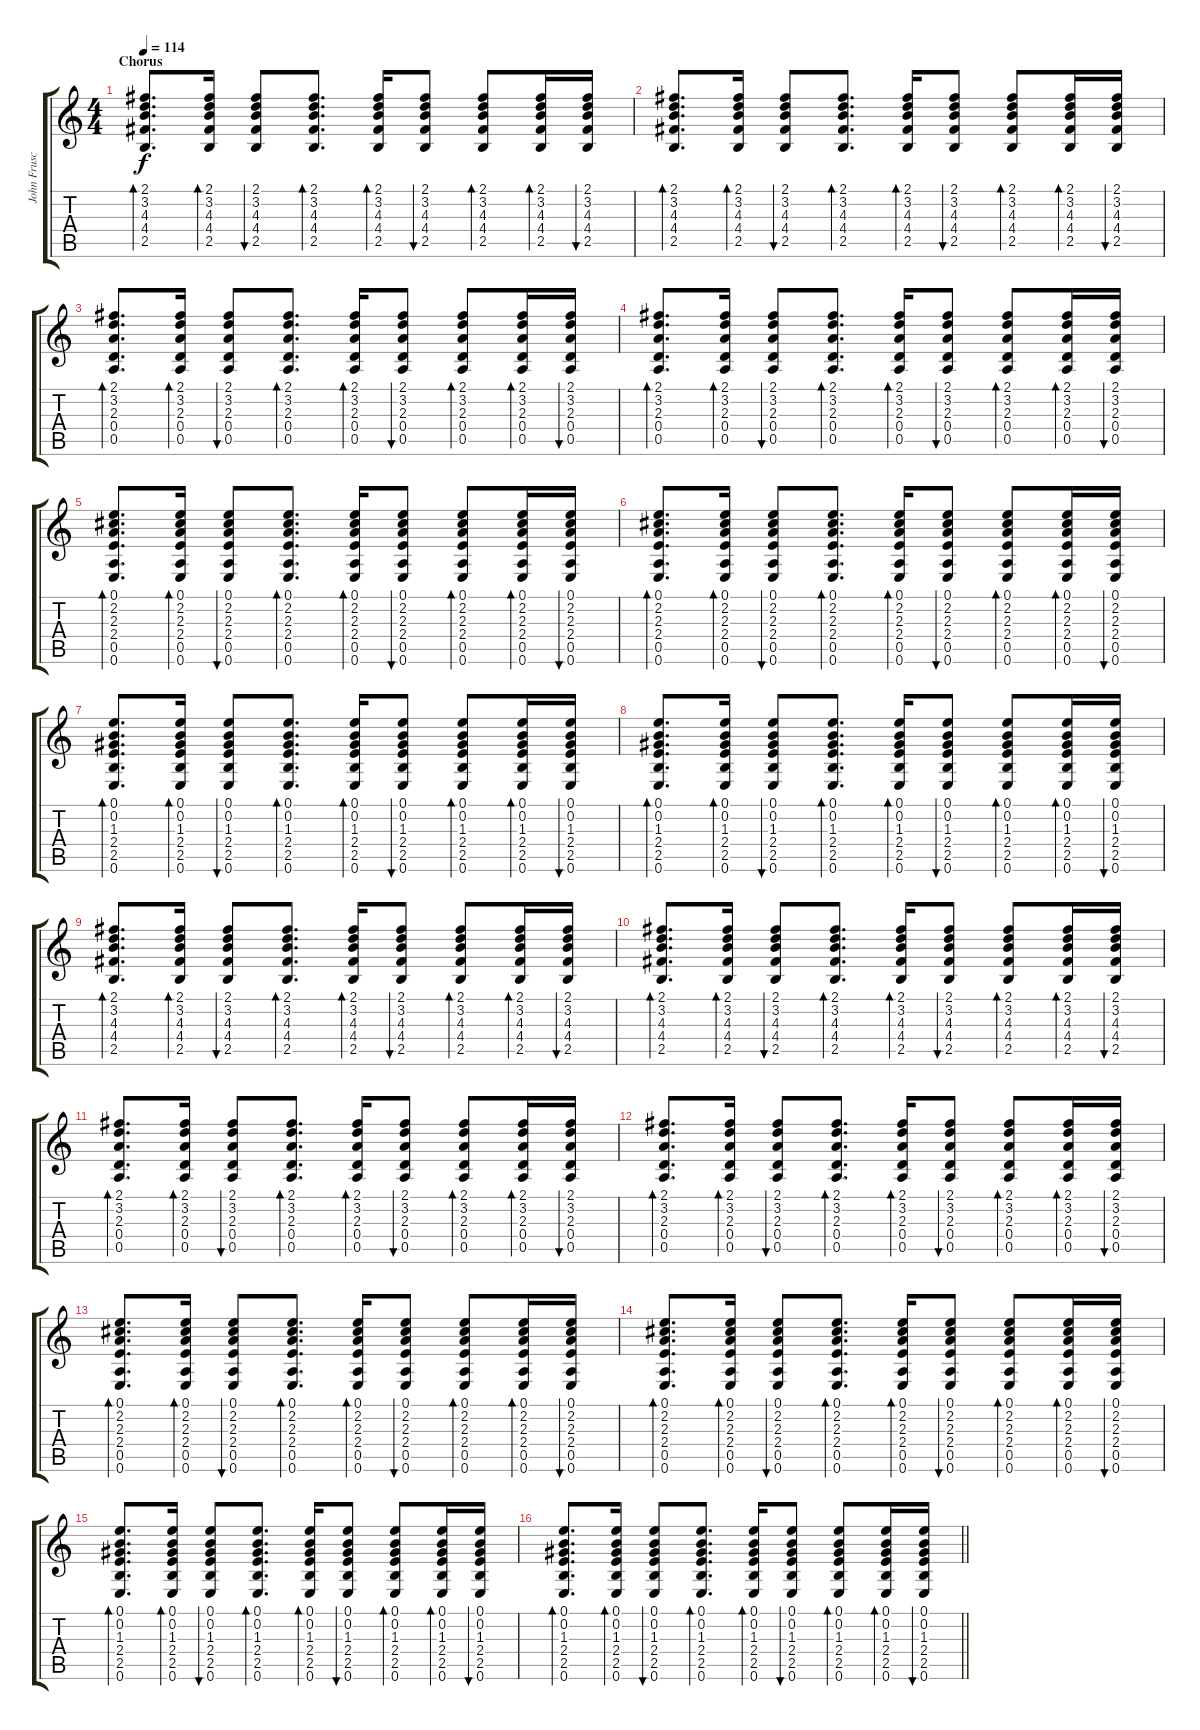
\track ("John Frusciante" "John Frusc") {instrument electricguitarclean}
\staff {score tabs}
\tuning (E4 B3 G3 D3 A2 E2) {hide}
\ts (4 4)
\section ("" "Chorus")
\tempo 114
\clef g2
\ks c
(2.1 3.2 4.3 4.4 2.5).8{d bd 60 dy f} (2.1 3.2 4.3 4.4 2.5).16{bd 60} (2.1 3.2 4.3 4.4 2.5).8{bu 60} (2.1 3.2 4.3 4.4 2.5).8{d bd 60} (2.1 3.2 4.3 4.4 2.5).16{bd 60} (2.1 3.2 4.3 4.4 2.5).8{bu 60} (2.1 3.2 4.3 4.4 2.5).8{bd 60} (2.1 3.2 4.3 4.4 2.5).16{bd 60} (2.1 3.2 4.3 4.4 2.5).16{bu 60} |
(2.1 3.2 4.3 4.4 2.5).8{d bd 60} (2.1 3.2 4.3 4.4 2.5).16{bd 60} (2.1 3.2 4.3 4.4 2.5).8{bu 60} (2.1 3.2 4.3 4.4 2.5).8{d bd 60} (2.1 3.2 4.3 4.4 2.5).16{bd 60} (2.1 3.2 4.3 4.4 2.5).8{bu 60} (2.1 3.2 4.3 4.4 2.5).8{bd 60} (2.1 3.2 4.3 4.4 2.5).16{bd 60} (2.1 3.2 4.3 4.4 2.5).16{bu 60} |
(2.1 3.2 2.3 0.4 0.5).8{d bd 60} (2.1 3.2 2.3 0.4 0.5).16{bd 60} (2.1 3.2 2.3 0.4 0.5).8{bu 60} (2.1 3.2 2.3 0.4 0.5).8{d bd 60} (2.1 3.2 2.3 0.4 0.5).16{bd 60} (2.1 3.2 2.3 0.4 0.5).8{bu 60} (2.1 3.2 2.3 0.4 0.5).8{bd 60} (2.1 3.2 2.3 0.4 0.5).16{bd 60} (2.1 3.2 2.3 0.4 0.5).16{bu 60} |
(2.1 3.2 2.3 0.4 0.5).8{d bd 60} (2.1 3.2 2.3 0.4 0.5).16{bd 60} (2.1 3.2 2.3 0.4 0.5).8{bu 60} (2.1 3.2 2.3 0.4 0.5).8{d bd 60} (2.1 3.2 2.3 0.4 0.5).16{bd 60} (2.1 3.2 2.3 0.4 0.5).8{bu 60} (2.1 3.2 2.3 0.4 0.5).8{bd 60} (2.1 3.2 2.3 0.4 0.5).16{bd 60} (2.1 3.2 2.3 0.4 0.5).16{bu 60} |
(0.1 2.2 2.3 2.4 0.5 0.6).8{d bd 60} (0.1 2.2 2.3 2.4 0.5 0.6).16{bd 60} (0.1 2.2 2.3 2.4 0.5 0.6).8{bu 60} (0.1 2.2 2.3 2.4 0.5 0.6).8{d bd 60} (0.1 2.2 2.3 2.4 0.5 0.6).16{bd 60} (0.1 2.2 2.3 2.4 0.5 0.6).8{bu 60} (0.1 2.2 2.3 2.4 0.5 0.6).8{bd 60} (0.1 2.2 2.3 2.4 0.5 0.6).16{bd 60} (0.1 2.2 2.3 2.4 0.5 0.6).16{bu 60} |
(0.1 2.2 2.3 2.4 0.5 0.6).8{d bd 60} (0.1 2.2 2.3 2.4 0.5 0.6).16{bd 60} (0.1 2.2 2.3 2.4 0.5 0.6).8{bu 60} (0.1 2.2 2.3 2.4 0.5 0.6).8{d bd 60} (0.1 2.2 2.3 2.4 0.5 0.6).16{bd 60} (0.1 2.2 2.3 2.4 0.5 0.6).8{bu 60} (0.1 2.2 2.3 2.4 0.5 0.6).8{bd 60} (0.1 2.2 2.3 2.4 0.5 0.6).16{bd 60} (0.1 2.2 2.3 2.4 0.5 0.6).16{bu 60} |
(0.1 0.2 1.3 2.4 2.5 0.6).8{d bd 60} (0.1 0.2 1.3 2.4 2.5 0.6).16{bd 60} (0.1 0.2 1.3 2.4 2.5 0.6).8{bu 60} (0.1 0.2 1.3 2.4 2.5 0.6).8{d bd 60} (0.1 0.2 1.3 2.4 2.5 0.6).16{bd 60} (0.1 0.2 1.3 2.4 2.5 0.6).8{bu 60} (0.1 0.2 1.3 2.4 2.5 0.6).8{bd 60} (0.1 0.2 1.3 2.4 2.5 0.6).16{bd 60} (0.1 0.2 1.3 2.4 2.5 0.6).16{bu 60} |
(0.1 0.2 1.3 2.4 2.5 0.6).8{d bd 60} (0.1 0.2 1.3 2.4 2.5 0.6).16{bd 60} (0.1 0.2 1.3 2.4 2.5 0.6).8{bu 60} (0.1 0.2 1.3 2.4 2.5 0.6).8{d bd 60} (0.1 0.2 1.3 2.4 2.5 0.6).16{bd 60} (0.1 0.2 1.3 2.4 2.5 0.6).8{bu 60} (0.1 0.2 1.3 2.4 2.5 0.6).8{bd 60} (0.1 0.2 1.3 2.4 2.5 0.6).16{bd 60} (0.1 0.2 1.3 2.4 2.5 0.6).16{bu 60} |
(2.1 3.2 4.3 4.4 2.5).8{d bd 60} (2.1 3.2 4.3 4.4 2.5).16{bd 60} (2.1 3.2 4.3 4.4 2.5).8{bu 60} (2.1 3.2 4.3 4.4 2.5).8{d bd 60} (2.1 3.2 4.3 4.4 2.5).16{bd 60} (2.1 3.2 4.3 4.4 2.5).8{bu 60} (2.1 3.2 4.3 4.4 2.5).8{bd 60} (2.1 3.2 4.3 4.4 2.5).16{bd 60} (2.1 3.2 4.3 4.4 2.5).16{bu 60} |
(2.1 3.2 4.3 4.4 2.5).8{d bd 60} (2.1 3.2 4.3 4.4 2.5).16{bd 60} (2.1 3.2 4.3 4.4 2.5).8{bu 60} (2.1 3.2 4.3 4.4 2.5).8{d bd 60} (2.1 3.2 4.3 4.4 2.5).16{bd 60} (2.1 3.2 4.3 4.4 2.5).8{bu 60} (2.1 3.2 4.3 4.4 2.5).8{bd 60} (2.1 3.2 4.3 4.4 2.5).16{bd 60} (2.1 3.2 4.3 4.4 2.5).16{bu 60} |
(2.1 3.2 2.3 0.4 0.5).8{d bd 60} (2.1 3.2 2.3 0.4 0.5).16{bd 60} (2.1 3.2 2.3 0.4 0.5).8{bu 60} (2.1 3.2 2.3 0.4 0.5).8{d bd 60} (2.1 3.2 2.3 0.4 0.5).16{bd 60} (2.1 3.2 2.3 0.4 0.5).8{bu 60} (2.1 3.2 2.3 0.4 0.5).8{bd 60} (2.1 3.2 2.3 0.4 0.5).16{bd 60} (2.1 3.2 2.3 0.4 0.5).16{bu 60} |
(2.1 3.2 2.3 0.4 0.5).8{d bd 60} (2.1 3.2 2.3 0.4 0.5).16{bd 60} (2.1 3.2 2.3 0.4 0.5).8{bu 60} (2.1 3.2 2.3 0.4 0.5).8{d bd 60} (2.1 3.2 2.3 0.4 0.5).16{bd 60} (2.1 3.2 2.3 0.4 0.5).8{bu 60} (2.1 3.2 2.3 0.4 0.5).8{bd 60} (2.1 3.2 2.3 0.4 0.5).16{bd 60} (2.1 3.2 2.3 0.4 0.5).16{bu 60} |
(0.1 2.2 2.3 2.4 0.5 0.6).8{d bd 60} (0.1 2.2 2.3 2.4 0.5 0.6).16{bd 60} (0.1 2.2 2.3 2.4 0.5 0.6).8{bu 60} (0.1 2.2 2.3 2.4 0.5 0.6).8{d bd 60} (0.1 2.2 2.3 2.4 0.5 0.6).16{bd 60} (0.1 2.2 2.3 2.4 0.5 0.6).8{bu 60} (0.1 2.2 2.3 2.4 0.5 0.6).8{bd 60} (0.1 2.2 2.3 2.4 0.5 0.6).16{bd 60} (0.1 2.2 2.3 2.4 0.5 0.6).16{bu 60} |
(0.1 2.2 2.3 2.4 0.5 0.6).8{d bd 60} (0.1 2.2 2.3 2.4 0.5 0.6).16{bd 60} (0.1 2.2 2.3 2.4 0.5 0.6).8{bu 60} (0.1 2.2 2.3 2.4 0.5 0.6).8{d bd 60} (0.1 2.2 2.3 2.4 0.5 0.6).16{bd 60} (0.1 2.2 2.3 2.4 0.5 0.6).8{bu 60} (0.1 2.2 2.3 2.4 0.5 0.6).8{bd 60} (0.1 2.2 2.3 2.4 0.5 0.6).16{bd 60} (0.1 2.2 2.3 2.4 0.5 0.6).16{bu 60} |
(0.1 0.2 1.3 2.4 2.5 0.6).8{d bd 60} (0.1 0.2 1.3 2.4 2.5 0.6).16{bd 60} (0.1 0.2 1.3 2.4 2.5 0.6).8{bu 60} (0.1 0.2 1.3 2.4 2.5 0.6).8{d bd 60} (0.1 0.2 1.3 2.4 2.5 0.6).16{bd 60} (0.1 0.2 1.3 2.4 2.5 0.6).8{bu 60} (0.1 0.2 1.3 2.4 2.5 0.6).8{bd 60} (0.1 0.2 1.3 2.4 2.5 0.6).16{bd 60} (0.1 0.2 1.3 2.4 2.5 0.6).16{bu 60} |
\barLineRight lightlight
(0.1 0.2 1.3 2.4 2.5 0.6).8{d bd 60} (0.1 0.2 1.3 2.4 2.5 0.6).16{bd 60} (0.1 0.2 1.3 2.4 2.5 0.6).8{bu 60} (0.1 0.2 1.3 2.4 2.5 0.6).8{d bd 60} (0.1 0.2 1.3 2.4 2.5 0.6).16{bd 60} (0.1 0.2 1.3 2.4 2.5 0.6).8{bu 60} (0.1 0.2 1.3 2.4 2.5 0.6).8{bd 60} (0.1 0.2 1.3 2.4 2.5 0.6).16{bd 60} (0.1 0.2 1.3 2.4 2.5 0.6).16{bu 60}
